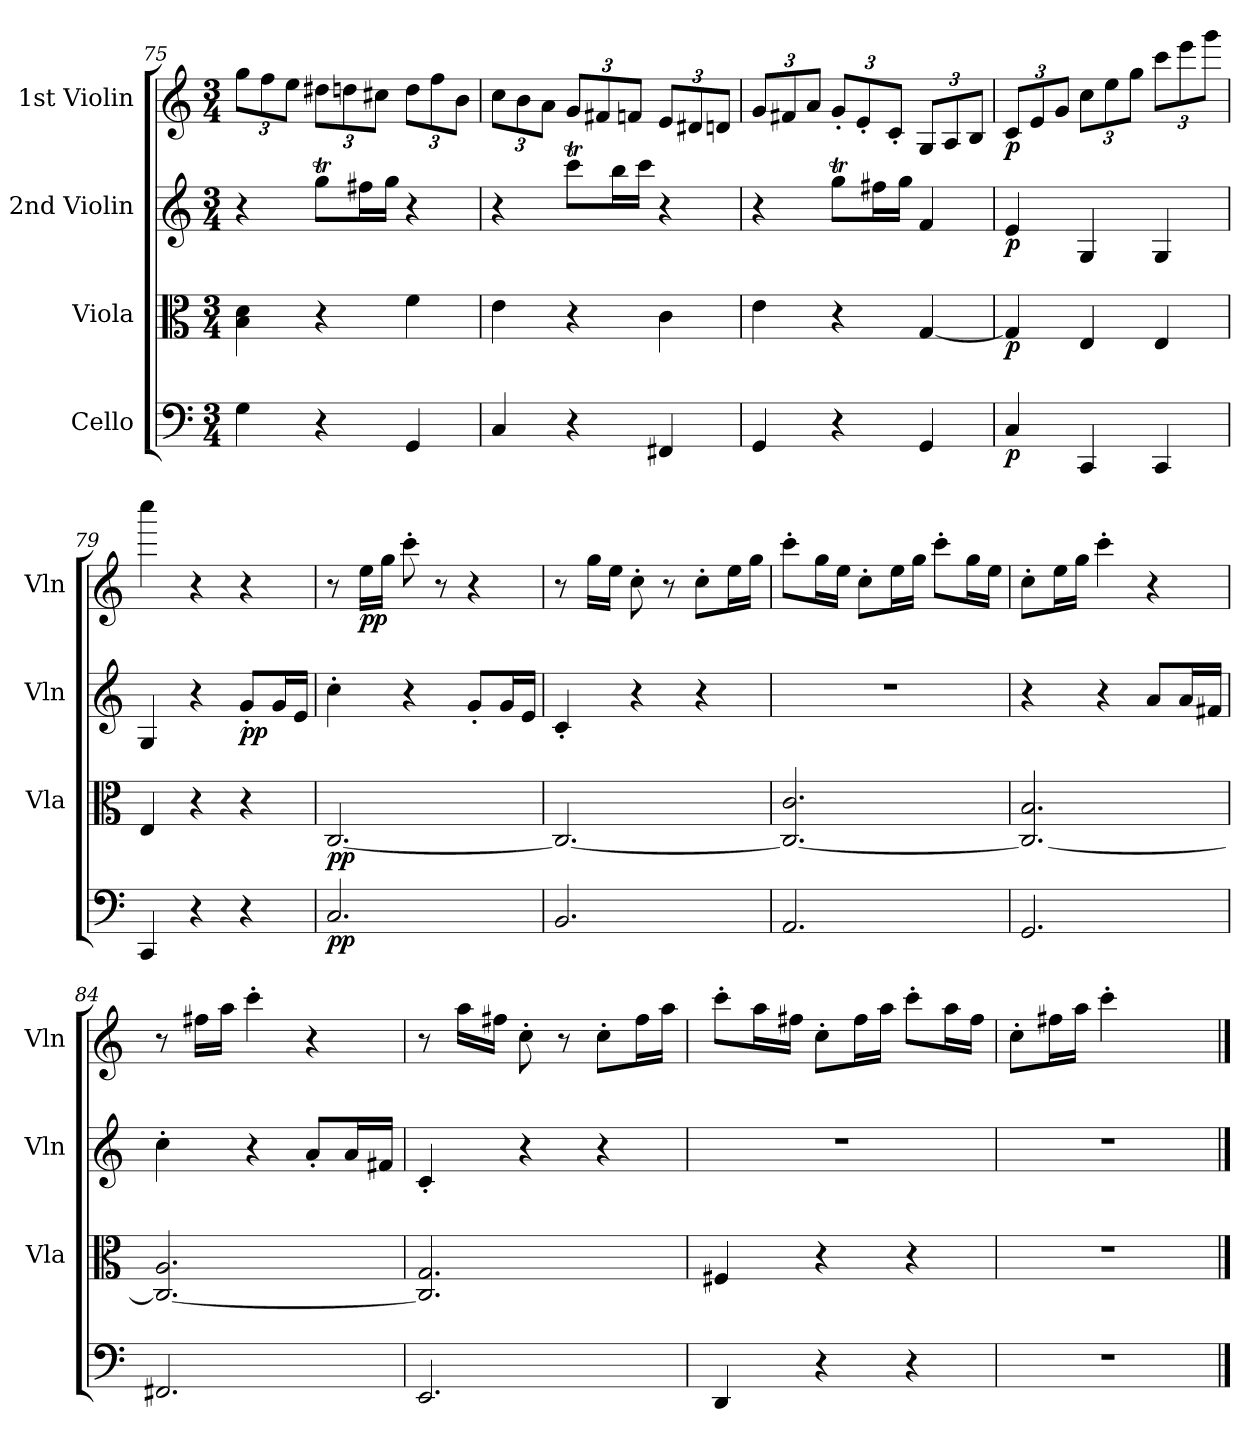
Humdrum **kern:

**kern	**dynam	**kern	**dynam	**kern	**dynam	**kern	**dynam
*part4	*part4	*part3	*part3	*part2	*part2	*part1	*part1
*staff4	*staff4	*staff3	*staff3	*staff2	*staff2	*staff1	*staff1
*I"Cello	*	*I"Viola	*	*I"2nd Violin	*	*I"1st Violin	*
*	*	*I'Vla	*	*I'Vln	*	*I'Vln	*
*clefF4	*	*clefC3	*	*clefG2	*	*clefG2	*
*k[]	*	*k[]	*	*k[]	*	*k[]	*
*C:	*	*C:	*	*C:	*	*C:	*
*M3/4	*	*M3/4	*	*M3/4	*	*M3/4	*
*	*	*	*	*	*	*Xbrackettup	*
=75	=75	=75	=75	=75	=75	=75	=75
4G\	.	4B\ 4d\	.	4r	.	12gg\L	.
.	.	.	.	.	.	12ff\	.
.	.	.	.	.	.	12ee\J	.
4r	.	4r	.	8ggT\L	.	12dd#X\L	.
.	.	.	.	.	.	12ddn\	.
.	.	.	.	16ff#X\L	.	.	.
.	.	.	.	.	.	12cc#X\J	.
.	.	.	.	16gg\JJ	.	.	.
4GG/	.	4f\	.	4r	.	12dd\L	.
.	.	.	.	.	.	12ff\	.
.	.	.	.	.	.	12b\J	.
=76	=76	=76	=76	=76	=76	=76	=76
4C/	.	4e\	.	4r	.	12cc\L	.
.	.	.	.	.	.	12b\	.
.	.	.	.	.	.	12a\J	.
4r	.	4r	.	8cccT\L	.	12g/L	.
.	.	.	.	.	.	12f#X/	.
.	.	.	.	16bb\L	.	.	.
.	.	.	.	.	.	12fn/J	.
.	.	.	.	16ccc\JJ	.	.	.
4FF#X/	.	4c\	.	4r	.	12e/L	.
.	.	.	.	.	.	12d#X/	.
.	.	.	.	.	.	12dn/J	.
=77	=77	=77	=77	=77	=77	=77	=77
4GG/	.	4e\	.	4r	.	12g/L	.
.	.	.	.	.	.	12f#X/	.
.	.	.	.	.	.	12a/J	.
4r	.	4r	.	8ggT\L	.	12g'/L	.
.	.	.	.	.	.	12e'/	.
.	.	.	.	16ff#X\L	.	.	.
.	.	.	.	.	.	12c'/J	.
.	.	.	.	16gg\JJ	.	.	.
4GG/	.	[4G/	.	4f/	.	12G/L	.
.	.	.	.	.	.	12A/	.
.	.	.	.	.	.	12B/J	.
=78	=78	=78	=78	=78	=78	=78	=78
!	!LO:DY:b	!	!LO:DY:b	!	!LO:DY:b	!	!LO:DY:b
4C/	p	4G/]	p	4e/	p	12c/L	p
.	.	.	.	.	.	12e/	.
.	.	.	.	.	.	12g/J	.
4CC/	.	4E/	.	4G/	.	12cc\L	.
.	.	.	.	.	.	12ee\	.
.	.	.	.	.	.	12gg\J	.
4CC/	.	4E/	.	4G/	.	12ccc\L	.
.	.	.	.	.	.	12eee\	.
.	.	.	.	.	.	12ggg\J	.
=79	=79	=79	=79	=79	=79	=79	=79
4CC/	.	4E/	.	4G/	.	4cccc\	.
4r	.	4r	.	4r	.	4r	.
!	!	!	!	!	!LO:DY:b	!	!
4r	.	4r	.	8g'/L	pp	4r	.
.	.	.	.	16g/L	.	.	.
.	.	.	.	16e/JJ	.	.	.
=80	=80	=80	=80	=80	=80	=80	=80
!	!LO:DY:b	!	!LO:DY:b	!	!	!	!
2.C/	pp	[2.C/	pp	4cc'\	.	8r	.
!	!	!	!	!	!	!	!LO:DY:b
.	.	.	.	.	.	16ee\LL	pp
.	.	.	.	.	.	16gg\JJ	.
.	.	.	.	4r	.	8ccc'\	.
.	.	.	.	.	.	8r	.
.	.	.	.	8g'/L	.	4r	.
.	.	.	.	16g/L	.	.	.
.	.	.	.	16e/JJ	.	.	.
=81	=81	=81	=81	=81	=81	=81	=81
2.BB/	.	2.C/_	.	4c'/	.	8r	.
.	.	.	.	.	.	16gg\LL	.
.	.	.	.	.	.	16ee\JJ	.
.	.	.	.	4r	.	8cc'\	.
.	.	.	.	.	.	8r	.
.	.	.	.	4r	.	8cc'\L	.
.	.	.	.	.	.	16ee\L	.
.	.	.	.	.	.	16gg\JJ	.
=82	=82	=82	=82	=82	=82	=82	=82
2.AA/	.	2.C/_ 2.c/	.	2.r	.	8ccc'\L	.
.	.	.	.	.	.	16gg\L	.
.	.	.	.	.	.	16ee\JJ	.
.	.	.	.	.	.	8cc'\L	.
.	.	.	.	.	.	16ee\L	.
.	.	.	.	.	.	16gg\JJ	.
.	.	.	.	.	.	8ccc'\L	.
.	.	.	.	.	.	16gg\L	.
.	.	.	.	.	.	16ee\JJ	.
=83	=83	=83	=83	=83	=83	=83	=83
2.GG/	.	2.C/_ 2.B/	.	4r	.	8cc'\L	.
.	.	.	.	.	.	16ee\L	.
.	.	.	.	.	.	16gg\JJ	.
.	.	.	.	4r	.	4ccc'\	.
.	.	.	.	8a/L	.	4r	.
.	.	.	.	16a/L	.	.	.
.	.	.	.	16f#X/JJ	.	.	.
=84	=84	=84	=84	=84	=84	=84	=84
2.FF#X/	.	2.C/_ 2.A/	.	4cc'\	.	8r	.
.	.	.	.	.	.	16ff#X\LL	.
.	.	.	.	.	.	16aa\JJ	.
.	.	.	.	4r	.	4ccc'\	.
.	.	.	.	8a'/L	.	4r	.
.	.	.	.	16a/L	.	.	.
.	.	.	.	16f#X/JJ	.	.	.
=85	=85	=85	=85	=85	=85	=85	=85
2.EE/	.	2.C/] 2.G/	.	4c'/	.	8r	.
.	.	.	.	.	.	16aa\LL	.
.	.	.	.	.	.	16ff#X\JJ	.
.	.	.	.	4r	.	8cc'\	.
.	.	.	.	.	.	8r	.
.	.	.	.	4r	.	8cc'\L	.
.	.	.	.	.	.	16ff#\L	.
.	.	.	.	.	.	16aa\JJ	.
=86	=86	=86	=86	=86	=86	=86	=86
4DD/	.	4F#X/	.	2.r	.	8ccc'\L	.
.	.	.	.	.	.	16aa\L	.
.	.	.	.	.	.	16ff#X\JJ	.
4r	.	4r	.	.	.	8cc'\L	.
.	.	.	.	.	.	16ff#\L	.
.	.	.	.	.	.	16aa\JJ	.
4r	.	4r	.	.	.	8ccc'\L	.
.	.	.	.	.	.	16aa\L	.
.	.	.	.	.	.	16ff#\JJ	.
=87	=87	=87	=87	=87	=87	=87	=87
2.r	.	2.r	.	2.r	.	8cc'\L	.
.	.	.	.	.	.	16ff#X\L	.
.	.	.	.	.	.	16aa\JJ	.
.	.	.	.	.	.	4ccc'\	.
.	.	.	.	.	.	4ryy	.
==	==	==	==	==	==	==	==
*-	*-	*-	*-	*-	*-	*-	*-
